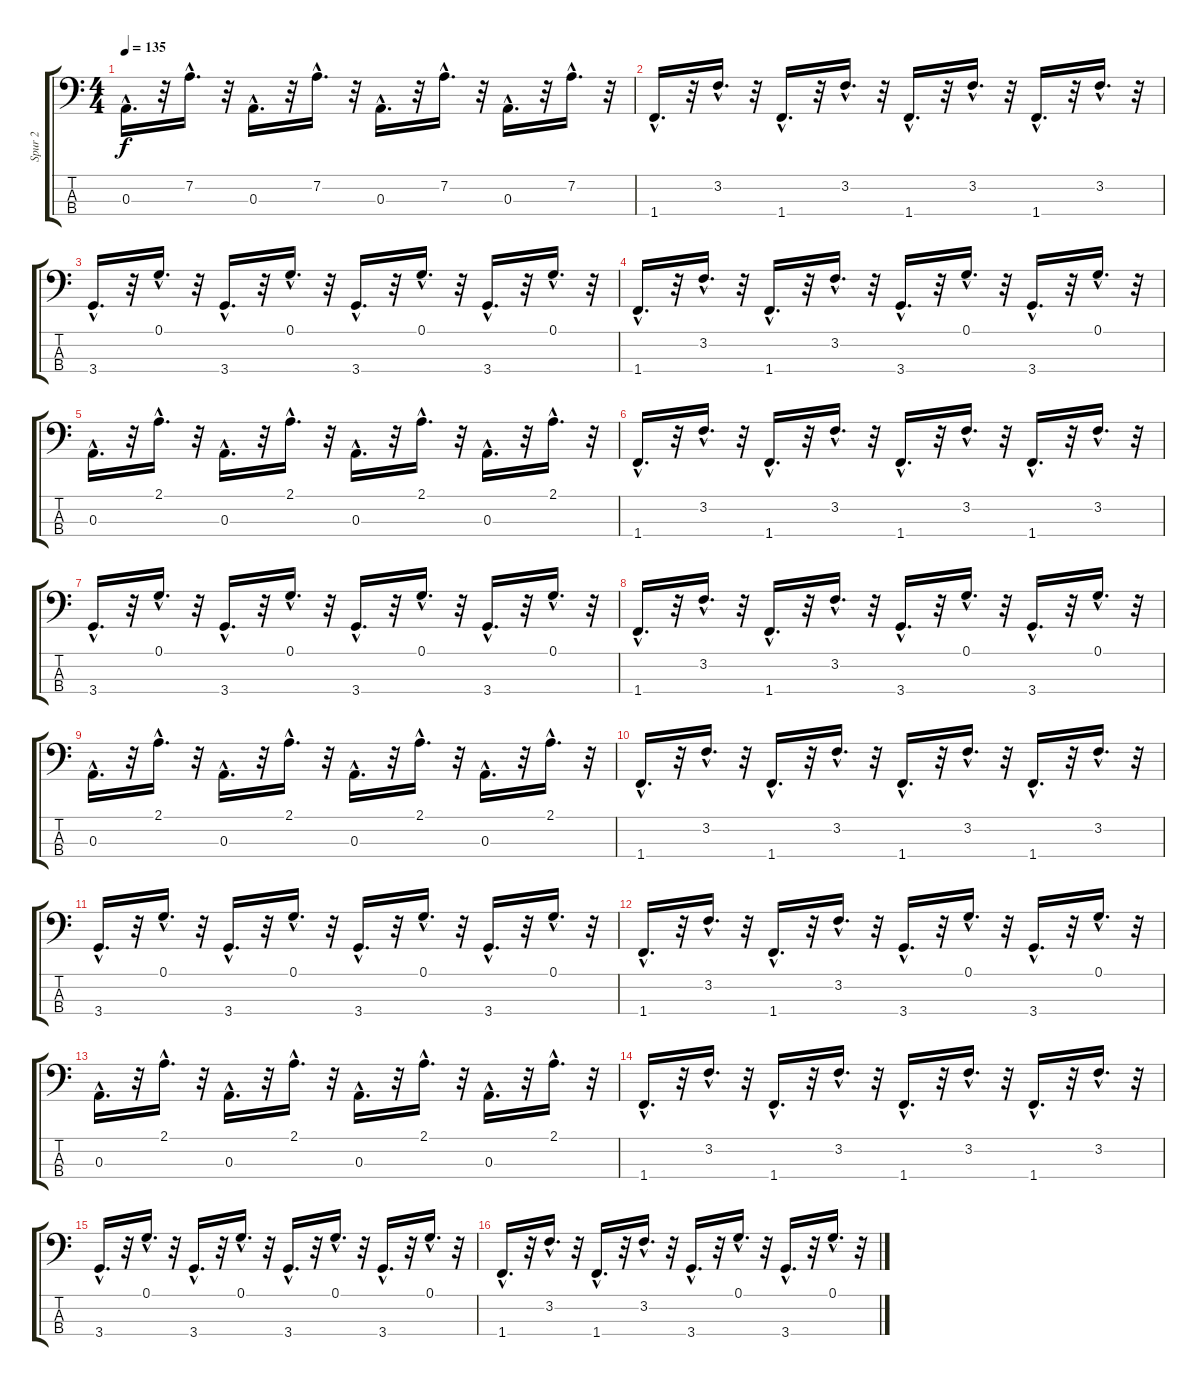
\track ("Spur 2" "Spur 2") {instrument fretlessbass}
\staff {score tabs}
\tuning (G2 D2 A1 E1) {hide}
\ts (4 4)
\tempo 135
\clef f4
\ks c
0.3{hac}.16{d dy f} r.32 7.2{hac}.16{d} r.32 0.3{hac}.16{d} r.32 7.2{hac}.16{d} r.32 0.3{hac}.16{d} r.32 7.2{hac}.16{d} r.32 0.3{hac}.16{d} r.32 7.2{hac}.16{d} r.32 |
1.4{hac}.16{d} r.32 3.2{hac}.16{d} r.32 1.4{hac}.16{d} r.32 3.2{hac}.16{d} r.32 1.4{hac}.16{d} r.32 3.2{hac}.16{d} r.32 1.4{hac}.16{d} r.32 3.2{hac}.16{d} r.32 |
3.4{hac}.16{d} r.32 0.1{hac}.16{d} r.32 3.4{hac}.16{d} r.32 0.1{hac}.16{d} r.32 3.4{hac}.16{d} r.32 0.1{hac}.16{d} r.32 3.4{hac}.16{d} r.32 0.1{hac}.16{d} r.32 |
1.4{hac}.16{d} r.32 3.2{hac}.16{d} r.32 1.4{hac}.16{d} r.32 3.2{hac}.16{d} r.32 3.4{hac}.16{d} r.32 0.1{hac}.16{d} r.32 3.4{hac}.16{d} r.32 0.1{hac}.16{d} r.32 |
0.3{hac}.16{d instrument synthbass2} r.32 2.1{hac}.16{d} r.32 0.3{hac}.16{d} r.32 2.1{hac}.16{d} r.32 0.3{hac}.16{d} r.32 2.1{hac}.16{d} r.32 0.3{hac}.16{d} r.32 2.1{hac}.16{d} r.32 |
1.4{hac}.16{d} r.32 3.2{hac}.16{d} r.32 1.4{hac}.16{d} r.32 3.2{hac}.16{d} r.32 1.4{hac}.16{d} r.32 3.2{hac}.16{d} r.32 1.4{hac}.16{d} r.32 3.2{hac}.16{d} r.32 |
3.4{hac}.16{d} r.32 0.1{hac}.16{d} r.32 3.4{hac}.16{d} r.32 0.1{hac}.16{d} r.32 3.4{hac}.16{d} r.32 0.1{hac}.16{d} r.32 3.4{hac}.16{d} r.32 0.1{hac}.16{d} r.32 |
1.4{hac}.16{d} r.32 3.2{hac}.16{d} r.32 1.4{hac}.16{d} r.32 3.2{hac}.16{d} r.32 3.4{hac}.16{d} r.32 0.1{hac}.16{d} r.32 3.4{hac}.16{d} r.32 0.1{hac}.16{d} r.32 |
0.3{hac}.16{d} r.32 2.1{hac}.16{d} r.32 0.3{hac}.16{d} r.32 2.1{hac}.16{d} r.32 0.3{hac}.16{d} r.32 2.1{hac}.16{d} r.32 0.3{hac}.16{d} r.32 2.1{hac}.16{d} r.32 |
1.4{hac}.16{d} r.32 3.2{hac}.16{d} r.32 1.4{hac}.16{d} r.32 3.2{hac}.16{d} r.32 1.4{hac}.16{d} r.32 3.2{hac}.16{d} r.32 1.4{hac}.16{d} r.32 3.2{hac}.16{d} r.32 |
3.4{hac}.16{d} r.32 0.1{hac}.16{d} r.32 3.4{hac}.16{d} r.32 0.1{hac}.16{d} r.32 3.4{hac}.16{d} r.32 0.1{hac}.16{d} r.32 3.4{hac}.16{d} r.32 0.1{hac}.16{d} r.32 |
1.4{hac}.16{d} r.32 3.2{hac}.16{d} r.32 1.4{hac}.16{d} r.32 3.2{hac}.16{d} r.32 3.4{hac}.16{d} r.32 0.1{hac}.16{d} r.32 3.4{hac}.16{d} r.32 0.1{hac}.16{d} r.32 |
0.3{hac}.16{d} r.32 2.1{hac}.16{d} r.32 0.3{hac}.16{d} r.32 2.1{hac}.16{d} r.32 0.3{hac}.16{d} r.32 2.1{hac}.16{d} r.32 0.3{hac}.16{d} r.32 2.1{hac}.16{d} r.32 |
1.4{hac}.16{d} r.32 3.2{hac}.16{d} r.32 1.4{hac}.16{d} r.32 3.2{hac}.16{d} r.32 1.4{hac}.16{d} r.32 3.2{hac}.16{d} r.32 1.4{hac}.16{d} r.32 3.2{hac}.16{d} r.32 |
3.4{hac}.16{d} r.32 0.1{hac}.16{d} r.32 3.4{hac}.16{d} r.32 0.1{hac}.16{d} r.32 3.4{hac}.16{d} r.32 0.1{hac}.16{d} r.32 3.4{hac}.16{d} r.32 0.1{hac}.16{d} r.32 |
1.4{hac}.16{d} r.32 3.2{hac}.16{d} r.32 1.4{hac}.16{d} r.32 3.2{hac}.16{d} r.32 3.4{hac}.16{d} r.32 0.1{hac}.16{d} r.32 3.4{hac}.16{d} r.32 0.1{hac}.16{d} r.32
